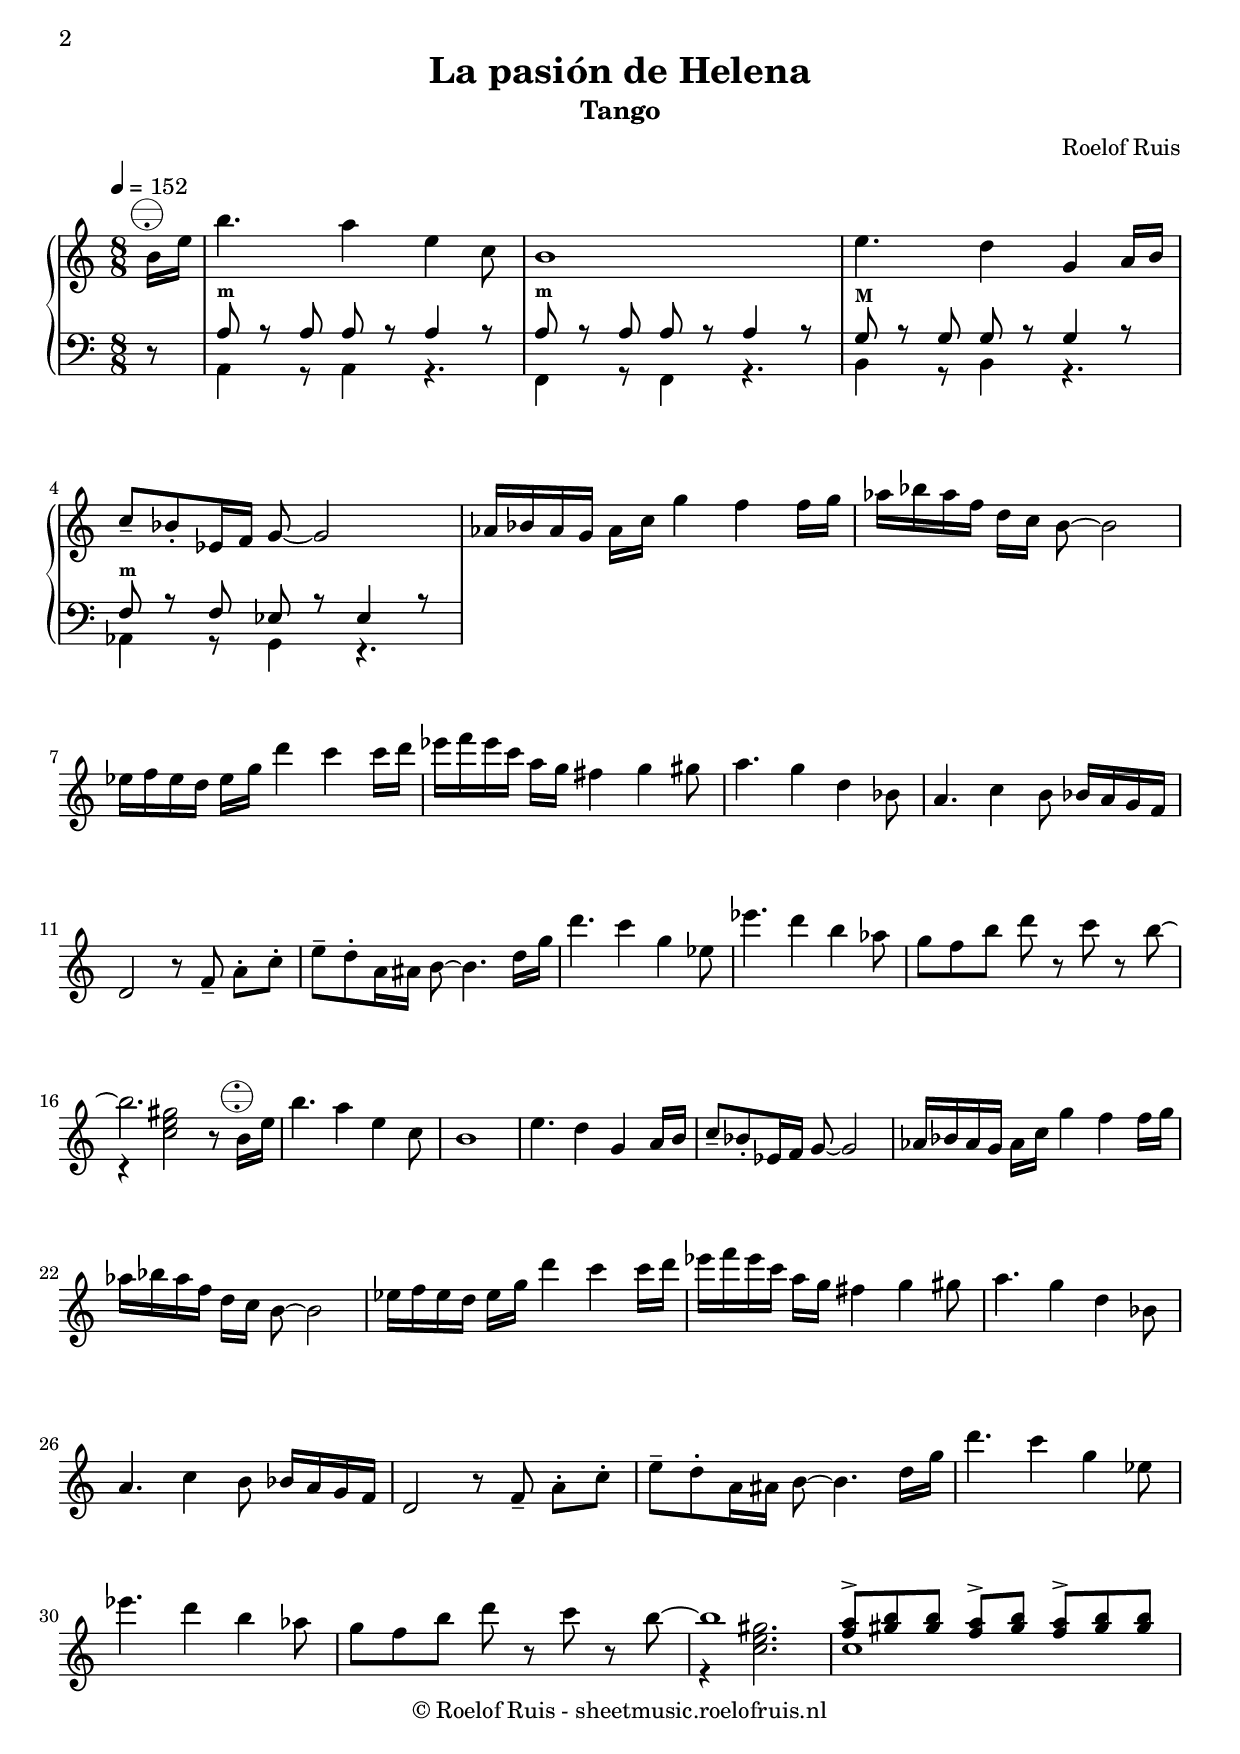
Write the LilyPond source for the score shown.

\version "2.20.0"

\include "../shared_includes.ly"
\version "2.20.0"

% ---- Bellows ----
out = ^\markup { \musicglyph #"accordion.pull" }
in = ^\markup { \musicglyph #"accordion.push" }

outsub = _\markup { \musicglyph #"accordion.pull" }
insub = _\markup { \musicglyph #"accordion.push" }

% ---- Basses ----
mj = ^\markup { \bold \magnify #0.8 { \roman M } }
mn = ^\markup { \bold \magnify #0.8 { \roman m } }
spt = ^\markup { \bold \magnify #0.8 { \roman 7 } }
vsp = ^\markup { \bold \magnify #0.8 { \roman v7 } }

bbass = _\markup {\box {\bold{BB}}}
sbass = _\markup {\box {\bold{SB}}}

% ---- Registers ----

eightva = \markup {\italic \translate #'(1.8 . 0) \raise #2 \magnify #0.8 {"8va"}}
loco    = \markup {\italic \translate #'(1.8 . 0) \raise #2 \magnify #0.8 {"loco"}}

dot = \markup {
  \musicglyph #"accordion.dot"
}

freebass = \markup {
  \musicglyph #"accordion.freebass"
}

discant = \markup {
  \musicglyph #"accordion.discant"
}

fbrega = ^\markup {
  \whiteout
  \combine
  \freebass
  \raise #1.5 \dot
}

fbregz = ^\markup {
  \whiteout
  \combine
  \freebass
  \raise #0.5 \dot
}

fbregza = ^\markup {
  \whiteout
  \combine
  \freebass
  \combine
  \raise #0.5 \dot
  \raise #1.5 \dot
}

regz = ^\markup {
  \whiteout
  \combine
  \discant
  \raise #0.5 \dot
}

regez = ^\markup {
  \whiteout
  \combine
  \discant
    \combine
    \raise #0.5 \dot
    \eightva
}

rega = ^\markup {
  \whiteout
  \combine
  \discant
  \raise #1.5 \dot
}

regzdba = ^\markup {
  \whiteout
  \combine
  \discant
  \combine
    \raise #0.5 \dot
    \combine
      \raise #1.5 \dot
      \translate #'(-1 . 0) \raise #1.5 \dot
}

regdbav = ^\markup {
  \whiteout
  \combine
  \discant
  \combine
    \raise #2.5 \dot
    \combine
      \raise #1.5 \dot
      \translate #'(-1 . 0) \raise #1.5 \dot
}

regav = ^\markup {
  \whiteout
  \combine
  \discant
  \combine
    \raise #2.5 \dot
    \raise #1.5 \dot
}

regdbaz = ^\markup {
  \whiteout
  \combine
  \discant
  \combine
    \raise #0.5 \dot
    \combine
      \raise #1.5 \dot
      \translate #'(-1 . 0) \raise #1.5 \dot
}

regdba = ^\markup {
  \whiteout
  \combine
  \discant
  \combine
    \raise #1.5 \dot
    \translate #'(-1 . 0) \raise #1.5 \dot
}

regza = ^\markup {
  \whiteout
  \combine
  \discant
  \combine
    \raise #0.5 \dot
    \raise #1.5 \dot
}

regeza = ^\markup {
  \whiteout
  \combine
  \discant
  \combine
    \raise #0.5 \dot
    \combine
      \raise #1.5 \dot
      \eightva
}

regzv = ^\markup {
  \whiteout
  \combine
  \discant
  \combine
    \raise #0.5 \dot
    \raise #2.5 \dot
}

regzav = ^\markup {
  \whiteout
  \combine
  \discant
  \combine
    \raise #2.5 \dot
    \combine
      \raise #1.5 \dot
      \raise #0.5 \dot
}

regezv = ^\markup {
  \whiteout
  \combine
  \discant
  \combine
    \raise #0.5 \dot
    \combine
      \raise #2.5 \dot
      \eightva
}

regzacv = ^\markup {
  \whiteout
  \combine
  \discant
  \combine
    \raise #2.5 \dot
    \combine
      \translate #'(-1 . 0) \raise #1.5 \dot
      \raise #0.5 \dot
}

regzacvl = ^\markup {
  \whiteout
  \combine
  \discant
  \combine
    \raise #2.5 \dot
    \combine
      \translate #'(-1 . 0) \raise #1.5 \dot
      \combine
        \raise # 0.5 \dot
        \loco
}

regzdbav = ^\markup {
  \whiteout
  \combine
  \discant
  \combine
    \raise #2.5 \dot
    \combine
      \raise #1.5 \dot
      \combine
      \translate #'(-1 . 0) \raise #1.5 \dot
      \raise #0.5 \dot
}









% ---- Other functionality ----

simile = \markup "simile"
subp = _\markup{ \italic sub \dynamic p }


options = {
  \numericTimeSignature
  \time 8/8
  \key a \minor
  \tempo 4 = 152
}

staffRight = {
  \options
  \clef treble

  \relative c'' {
    \partial 8 {
      b16\regz e |
    }
    
    b'4. a4 e4 c8 |
    b1 |
    e4. d4 g,4 a16 b |
    c8-- bes-. es,16 f g8~ g2 |
    
    as16[ bes as g] as[ c] g'4 f4 f16 g |
    as16[ bes as f] d[ c] b8~ b2 |
    es16[ f es d] es[ g] d'4 c c16 d |
    es16[ f es c] a[ g] fis4 g4 gis8 |
    
    a4. g4 d bes8 |
    a4. c4 b8 bes16 a g f |
    d2 r8 f8-- a-. c-. |
    e-- d-. a16 ais b8~ b4. d16 g |
    
    d'4. c4 g4 es8 |
    es'4. d4 b as8 |
    g8 f b d r c r
    << { \stemDown b~ \stemNeutral b2. b,8\rest b16[\regzv e] } \\ { s 8 r4 <gis e c>2 s4 } >> |
    
    b4. a4 e4 c8 |
    b1 |
    e4. d4 g,4 a16 b |
    c8-- bes-. es,16 f g8~ g2 |
    
    as16[ bes as g] as[ c] g'4 f4 f16 g |
    as16[ bes as f] d[ c] b8~ b2 |
    es16[ f es d] es[ g] d'4 c c16 d |
    es16[ f es c] a[ g] fis4 g4 gis8 |
    
    a4. g4 d bes8 |
    a4. c4 b8 bes16 a g f |
    d2 r8 f8-- a-. c-. |
    e-- d-. a16 ais b8~ b4. d16 g |
    
    d'4. c4 g4 es8 |
    es'4. d4 b as8 |
    g8 f b d r c r
    << { \stemDown b~ \stemNeutral b1 } \\ { s 8 r4 <gis e c>2. } >> |
    
    << { <f a>8[-> <gis b> <gis b>] <f a>[-> <gis b>] <f a>[-> <gis b> <gis b>] } \\ { c,1 } >>
  }
}

staffLeft = {
  \options
  \clef bass
  
  \partial 8 { r8 }

  << { a8\mn r8 a8 a8 r8 a4 r8 } \\ { a,4 r8 a,4 r4. } >>
  << { a8\mn r8 a8 a8 r8 a4 r8 } \\ { f,4 r8 f,4 r4. } >>
  << { g8\mj r8 g8 g8 r8 g4 r8 } \\ { b,4 r8 b,4 r4. } >>
  << { f8\mn r8 f8 es8 r8 es4 r8 } \\ { as,4 r8 g,4 r4. } >>
  
}

dynamicsStaff = \new Dynamics {
  \time 4/4

  % add dynamics
}

\book {
  
  \header {
    title = "La pasión de Helena"
    subtitle = "Tango"
    composer = "Roelof Ruis"
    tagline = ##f
    instrumentName = "Accordion solo"
    year = "2025"
    description = "A passionate Tango using the unusual rhythm grouping of 3-2-3."
    info = ""
    permission = "Licensed under the Creative Commons Attribution-NoDerivatives 4.0 International License."
    projecturl = \githuburl
    version = "" % e.g. January 2022
  }

  \paper {
    %max-systems-per-page = 5
    %min-systems-per-page = 5
    %ragged-last-bottom = ##f

    indent = 0.0
    print-all-headers = ##t
    
    bookTitleMarkup = \markup {
      \column {
        \vspace #3
        \fill-line { \fontsize #8 \fromproperty #'header:title }
        \vspace #2
        \fill-line { \fontsize #6 \italic \fromproperty #'header:composer }
        \vspace #.5
        \fill-line { \fontsize #2 \fromproperty #'header:year }
        \vspace #3
        \fill-line { \fontsize #4 \fromproperty #'header:instrumentName }
        \vspace #10
        \override #'(line-width . 55)
        \fontsize #1
        \justify-field #'header:description
        \vspace #1
        \fontsize #1
        \justify-field #'header:info
        \vspace #4
        \override #'(line-width . 55)
        \fontsize #1
        \justify-field #'header:permission
        \vspace #1
        \vspace #14
        \justify { \char ##x00A9 Roelof Ruis \concat { " - Version " \fromproperty #'header:version } }
        \typewriter { \fromproperty #'header:projecturl }
      }
    }
    
    oddFooterMarkup = \markup {
      \fill-line {
        \center-column {
          \if \should-print-page-number
          \line { \char ##x00A9 Roelof Ruis - sheetmusic.roelofruis.nl }
        }
      }
    }  
  }

  \score {
    \header {
      breakbefore = ##t
    }

    \new PianoStaff \with {
      % \override StaffGrouper.staff-staff-spacing = #'((basic-distance . 12) (padding . 1))
    } <<
      \new Staff = "right" \with {midiInstrument = "harmonica"} \staffRight
      \dynamicsStaff
      \new Staff = "left" \with {midiInstrument = "harmonica"} \staffLeft
    >>

    \layout {}
    
    \midi {}
  }
}
